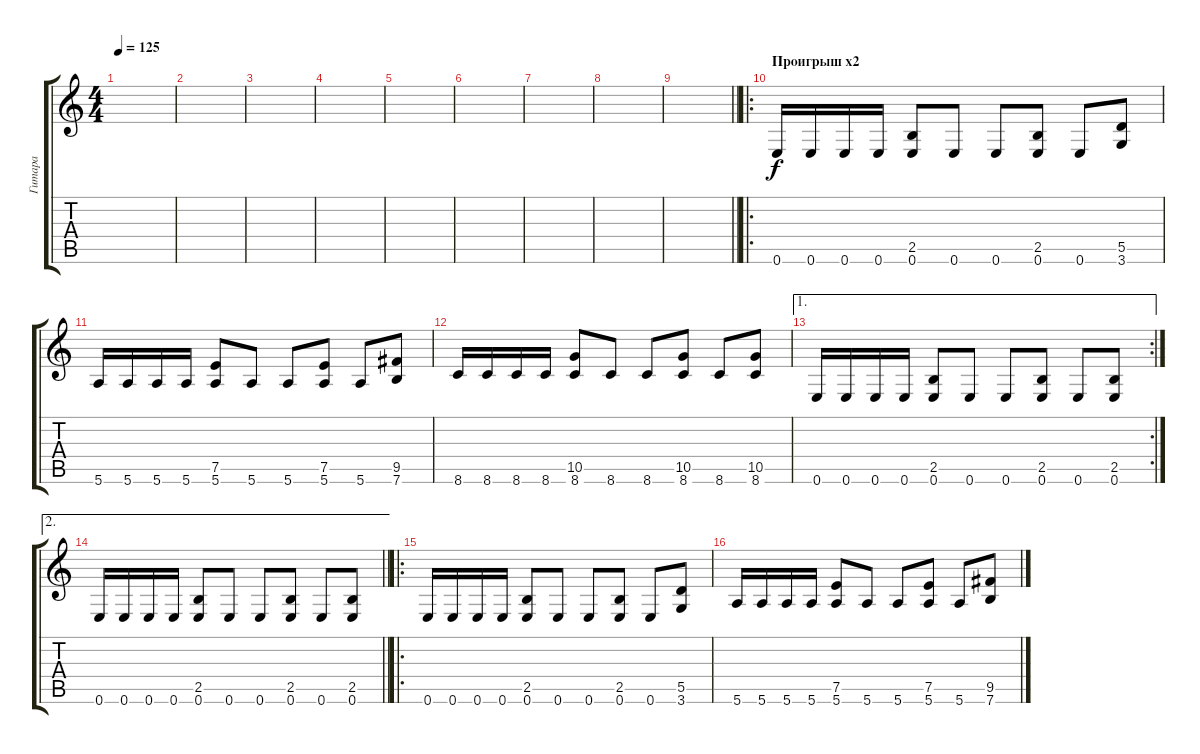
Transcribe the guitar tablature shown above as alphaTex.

\track ("Гитара" "Гитара") {instrument distortionguitar}
\staff {score tabs}
\tuning (E4 B3 G3 D3 A2 E2) {hide}
\ts (4 4)
\tempo 125
\clef g2
\ks c
|
|
|
|
|
|
|
|
\barLineRight lightlight
|
\ro
\section ("" "Проигрыш x2")
0.6.16{volume 14 instrument distortionguitar} 0.6.16 0.6.16 0.6.16 (2.5 0.6).8 0.6.8 0.6.8 (2.5 0.6).8 0.6.8 (5.5 3.6).8 |
5.6.16 5.6.16 5.6.16 5.6.16 (7.5 5.6).8 5.6.8 5.6.8 (7.5 5.6).8 5.6.8 (9.5 7.6).8 |
8.6.16 8.6.16 8.6.16 8.6.16 (10.5 8.6).8 8.6.8 8.6.8 (10.5 8.6).8 8.6.8 (10.5 8.6).8 |
\ae 1
\rc 2
0.6.16 0.6.16 0.6.16 0.6.16 (2.5 0.6).8 0.6.8 0.6.8 (2.5 0.6).8 0.6.8 (2.5 0.6).8 |
\ae 2
\barLineRight lightlight
0.6.16 0.6.16 0.6.16 0.6.16 (2.5 0.6).8 0.6.8 0.6.8 (2.5 0.6).8 0.6.8 (2.5 0.6).8 |
\ro
0.6.16{volume 14 instrument distortionguitar} 0.6.16 0.6.16 0.6.16 (2.5 0.6).8 0.6.8 0.6.8 (2.5 0.6).8 0.6.8 (5.5 3.6).8 |
5.6.16 5.6.16 5.6.16 5.6.16 (7.5 5.6).8 5.6.8 5.6.8 (7.5 5.6).8 5.6.8 (9.5 7.6).8
